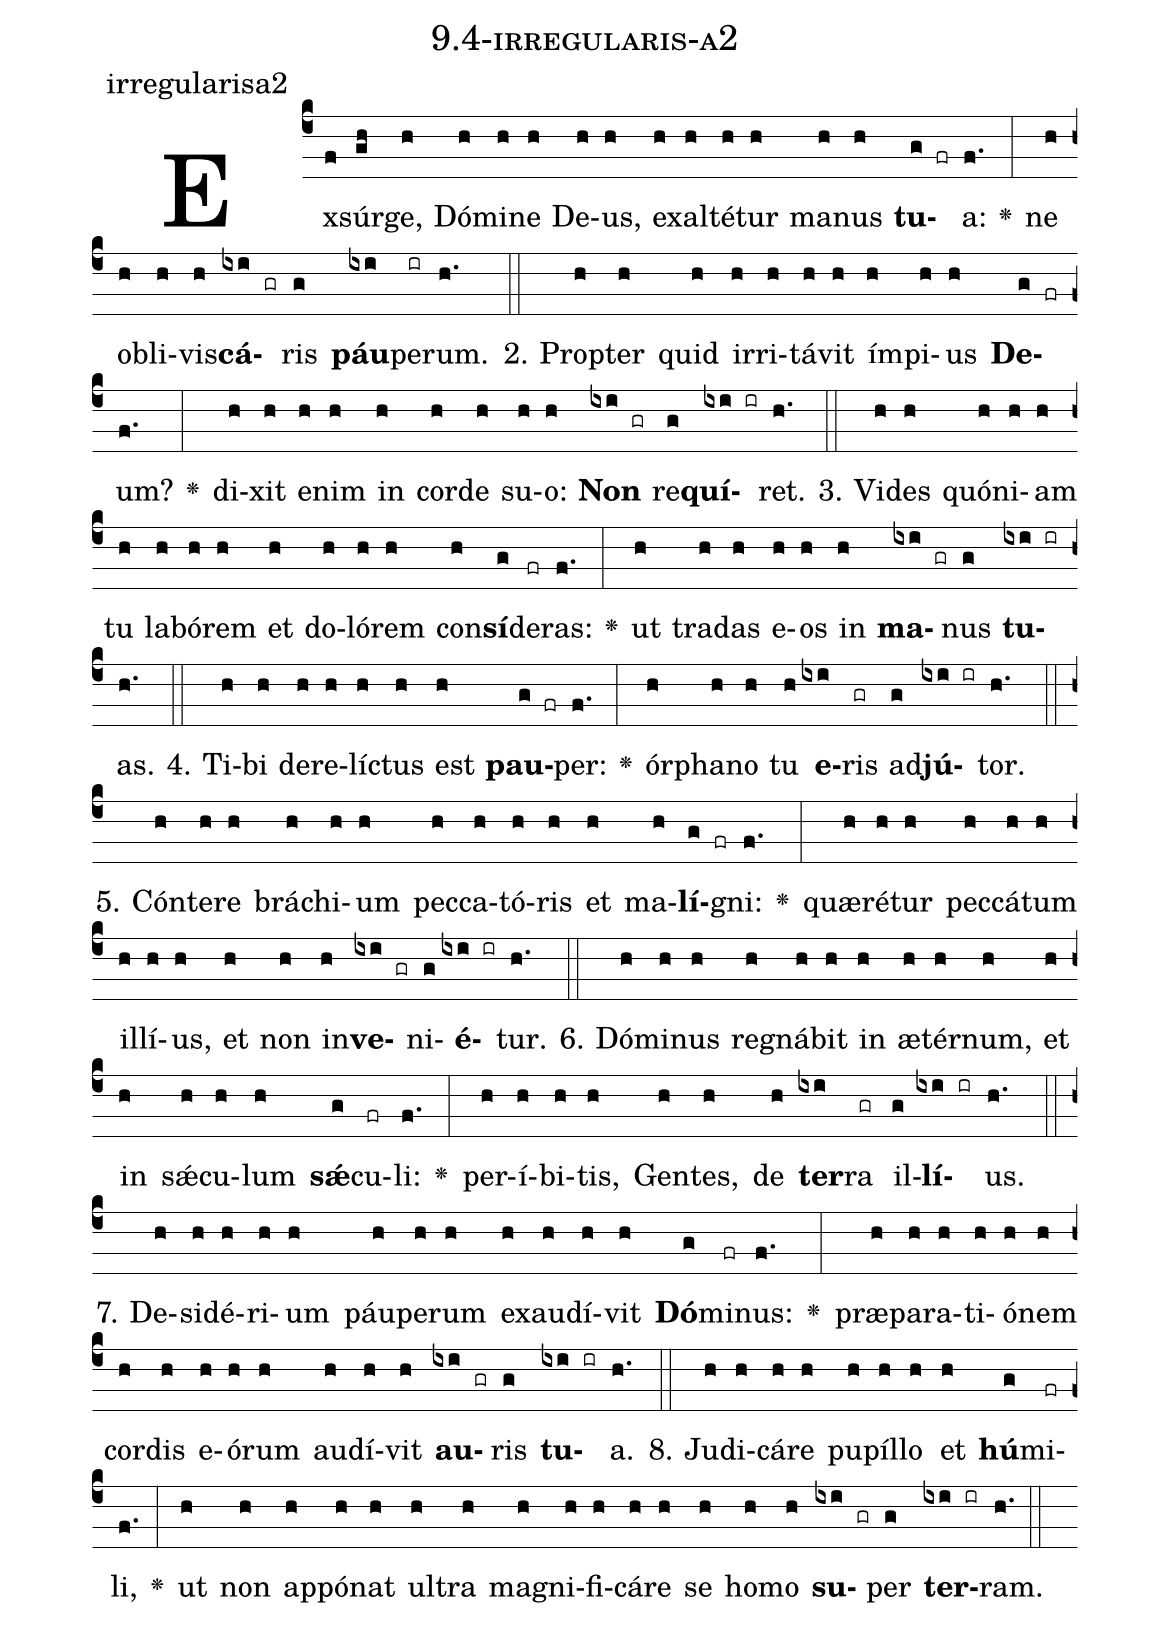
name: 9.4-irregularis-a2;
annotation: irregularisa2;
%%
(c4)Ex(f)súr(gh)ge,(h) Dó(h)mi(h)ne(h) De(h)us,(h) ex(h)al(h)té(h)tur(h) ma(h)nus(h) <b>tu</b>(g fr)a:(f.) <v>\greheightstar</v>(:) ne(h) ob(h)li(h)vis(h)<b>cá</b>(ixi gr)ris(g) <b>páu</b>(ixi)pe(ir)rum.(h.) (::)
2. Prop(h)ter(h) quid(h) ir(h)ri(h)tá(h)vit(h) ím(h)pi(h)us(h) <b>De</b>(g fr)um?(f.) <v>\greheightstar</v>(:) di(h)xit(h) e(h)nim(h) in(h) cor(h)de(h) su(h)o:(h) <b>Non</b>(ixi gr) re(g)<b>quí</b>(ixi ir)ret.(h.) (::)
3. Vi(h)des(h) quón(h)i(h)am(h) tu(h) la(h)bó(h)rem(h) et(h) do(h)ló(h)rem(h) con(h)<b>sí</b>(g)de(fr)ras:(f.) <v>\greheightstar</v>(:) ut(h) tra(h)das(h) e(h)os(h) in(h) <b>ma</b>(ixi gr)nus(g) <b>tu</b>(ixi ir)as.(h.) (::)
4. Ti(h)bi(h) de(h)re(h)líc(h)tus(h) est(h) <b>pau</b>(g fr)per:(f.) <v>\greheightstar</v>(:) ór(h)pha(h)no(h) tu(h) <b>e</b>(ixi)ris(gr) ad(g)<b>jú</b>(ixi ir)tor.(h.) (::)
5. Cón(h)te(h)re(h) brá(h)chi(h)um(h) pec(h)ca(h)tó(h)ris(h) et(h) ma(h)<b>lí</b>(g fr)gni:(f.) <v>\greheightstar</v>(:) quæ(h)ré(h)tur(h) pec(h)cá(h)tum(h) il(h)lí(h)us,(h) et(h) non(h) in(h)<b>ve</b>(ixi gr)ni(g)<b>é</b>(ixi ir)tur.(h.) (::)
6. Dó(h)mi(h)nus(h) re(h)gná(h)bit(h) in(h) æ(h)tér(h)num,(h) et(h) in(h) sǽ(h)cu(h)lum(h) <b>sǽ</b>(g)cu(fr)li:(f.) <v>\greheightstar</v>(:) per(h)í(h)bi(h)tis,(h) Gen(h)tes,(h) de(h) <b>ter</b>(ixi)ra(gr) il(g)<b>lí</b>(ixi ir)us.(h.) (::)
7. De(h)si(h)dé(h)ri(h)um(h) páu(h)pe(h)rum(h) ex(h)au(h)dí(h)vit(h) <b>Dó</b>(g)mi(fr)nus:(f.) <v>\greheightstar</v>(:) præ(h)pa(h)ra(h)ti(h)ó(h)nem(h) cor(h)dis(h) e(h)ó(h)rum(h) au(h)dí(h)vit(h) <b>au</b>(ixi gr)ris(g) <b>tu</b>(ixi ir)a.(h.) (::)
8. Ju(h)di(h)cá(h)re(h) pu(h)píl(h)lo(h) et(h) <b>hú</b>(g)mi(fr)li,(f.) <v>\greheightstar</v>(:) ut(h) non(h) ap(h)pó(h)nat(h) ul(h)tra(h) ma(h)gni(h)fi(h)cá(h)re(h) se(h) ho(h)mo(h) <b>su</b>(ixi gr)per(g) <b>ter</b>(ixi ir)ram.(h.) (::)
